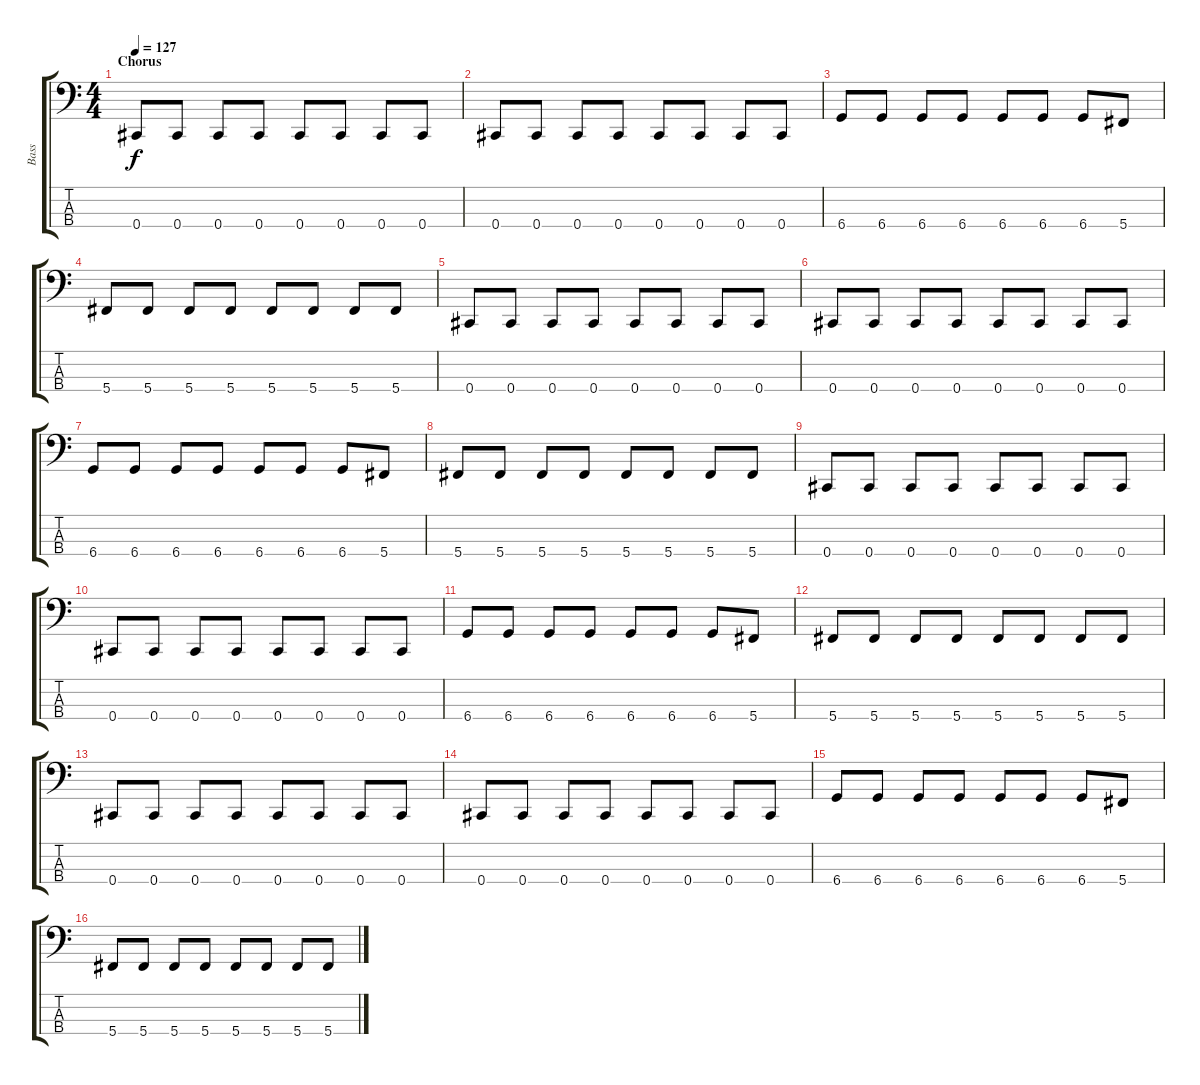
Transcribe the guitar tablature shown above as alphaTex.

\track ("Bass" "Bass") {instrument electricbassfinger}
\staff {score tabs}
\tuning (Gb2 Db2 Ab1 Db1) {hide}
\ts (4 4)
\section ("" "Chorus")
\tempo 127
\clef f4
\ks c
0.4.8{dy f} 0.4.8 0.4.8 0.4.8 0.4.8 0.4.8 0.4.8 0.4.8 |
0.4.8 0.4.8 0.4.8 0.4.8 0.4.8 0.4.8 0.4.8 0.4.8 |
6.4.8 6.4.8 6.4.8 6.4.8 6.4.8 6.4.8 6.4.8 5.4.8 |
5.4.8 5.4.8 5.4.8 5.4.8 5.4.8 5.4.8 5.4.8 5.4.8 |
0.4.8 0.4.8 0.4.8 0.4.8 0.4.8 0.4.8 0.4.8 0.4.8 |
0.4.8 0.4.8 0.4.8 0.4.8 0.4.8 0.4.8 0.4.8 0.4.8 |
6.4.8 6.4.8 6.4.8 6.4.8 6.4.8 6.4.8 6.4.8 5.4.8 |
5.4.8 5.4.8 5.4.8 5.4.8 5.4.8 5.4.8 5.4.8 5.4.8 |
0.4.8 0.4.8 0.4.8 0.4.8 0.4.8 0.4.8 0.4.8 0.4.8 |
0.4.8 0.4.8 0.4.8 0.4.8 0.4.8 0.4.8 0.4.8 0.4.8 |
6.4.8 6.4.8 6.4.8 6.4.8 6.4.8 6.4.8 6.4.8 5.4.8 |
5.4.8 5.4.8 5.4.8 5.4.8 5.4.8 5.4.8 5.4.8 5.4.8 |
0.4.8 0.4.8 0.4.8 0.4.8 0.4.8 0.4.8 0.4.8 0.4.8 |
0.4.8 0.4.8 0.4.8 0.4.8 0.4.8 0.4.8 0.4.8 0.4.8 |
6.4.8 6.4.8 6.4.8 6.4.8 6.4.8 6.4.8 6.4.8 5.4.8 |
5.4.8 5.4.8 5.4.8 5.4.8 5.4.8 5.4.8 5.4.8 5.4.8
